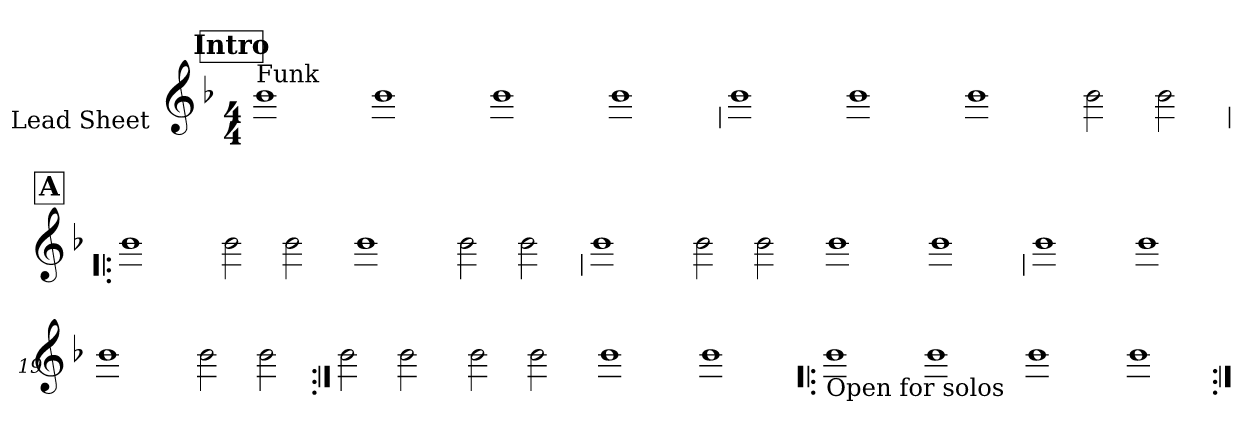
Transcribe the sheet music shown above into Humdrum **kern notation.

**kern
*part1
*staff1
*I"Lead Sheet
*stria0
*clefG2
*k[b-]
*F:
*M4/4
!!LO:REH:place=s1:a:t=Intro
=1||
!LO:TX:a:t=Funk
1b-
=2-
1b-
=3-
1b-
=4-
1b-
!!LO:LB:g=z
=5
1b-
=6-
1b-
=7-
1b-
=8-
2b-
2b-
!!LO:LB:g=z
!!LO:REH:place=s1:a:t=A
=9!|:
1b-
=10-
2b-
2b-
=11-
1b-
=12-
2b-
2b-
!!LO:LB:g=z
=13
1b-
=14-
2b-
2b-
=15-
1b-
=16-
1b-
!!LO:LB:g=z
=17
1b-
=18-
1b-
=19-
1b-
=20-
2b-
2b-
!!LO:LB:g=z
=21:|!
2b-
2b-
=22-
2b-
2b-
=23-
1b-
=24-
1b-
!!LO:LB:g=z
=25!|:
!LO:TX:b:t=Open for solos
1b-
=26-
1b-
=27-
1b-
=28-
1b-
=:|!
*-
